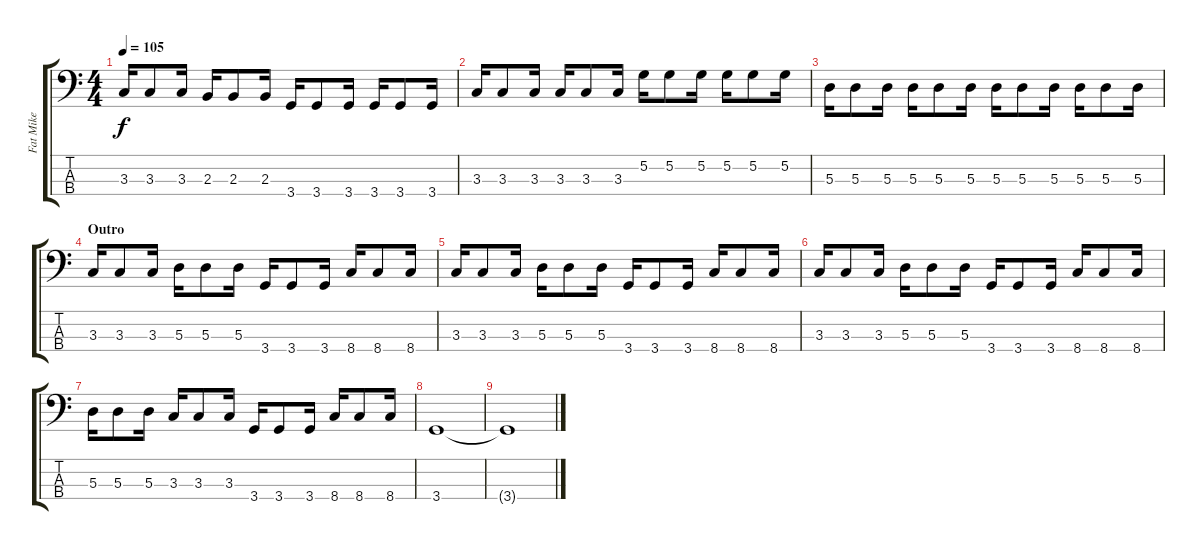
\track ("Fat Mike" "Fat Mike") {instrument slapbass1}
\staff {score tabs}
\tuning (G2 D2 A1 E1) {hide}
\ts (4 4)
\tempo 105
\clef f4
\ks c
3.3.16{dy f} 3.3.8 3.3.16 2.3.16 2.3.8 2.3.16 3.4.16 3.4.8 3.4.16 3.4.16 3.4.8 3.4.16 |
3.3.16 3.3.8 3.3.16 3.3.16 3.3.8 3.3.16 5.2.16 5.2.8 5.2.16 5.2.16 5.2.8 5.2.16 |
5.3.16 5.3.8 5.3.16 5.3.16 5.3.8 5.3.16 5.3.16 5.3.8 5.3.16 5.3.16 5.3.8 5.3.16 |
\section ("" "Outro")
3.3.16 3.3.8 3.3.16 5.3.16 5.3.8 5.3.16 3.4.16 3.4.8 3.4.16 8.4.16 8.4.8 8.4.16 |
3.3.16 3.3.8 3.3.16 5.3.16 5.3.8 5.3.16 3.4.16 3.4.8 3.4.16 8.4.16 8.4.8 8.4.16 |
3.3.16 3.3.8 3.3.16 5.3.16 5.3.8 5.3.16 3.4.16 3.4.8 3.4.16 8.4.16 8.4.8 8.4.16 |
5.3.16 5.3.8 5.3.16 3.3.16 3.3.8 3.3.16 3.4.16 3.4.8 3.4.16 8.4.16 8.4.8 8.4.16 |
3.4.1 |
3.4{t}.1
